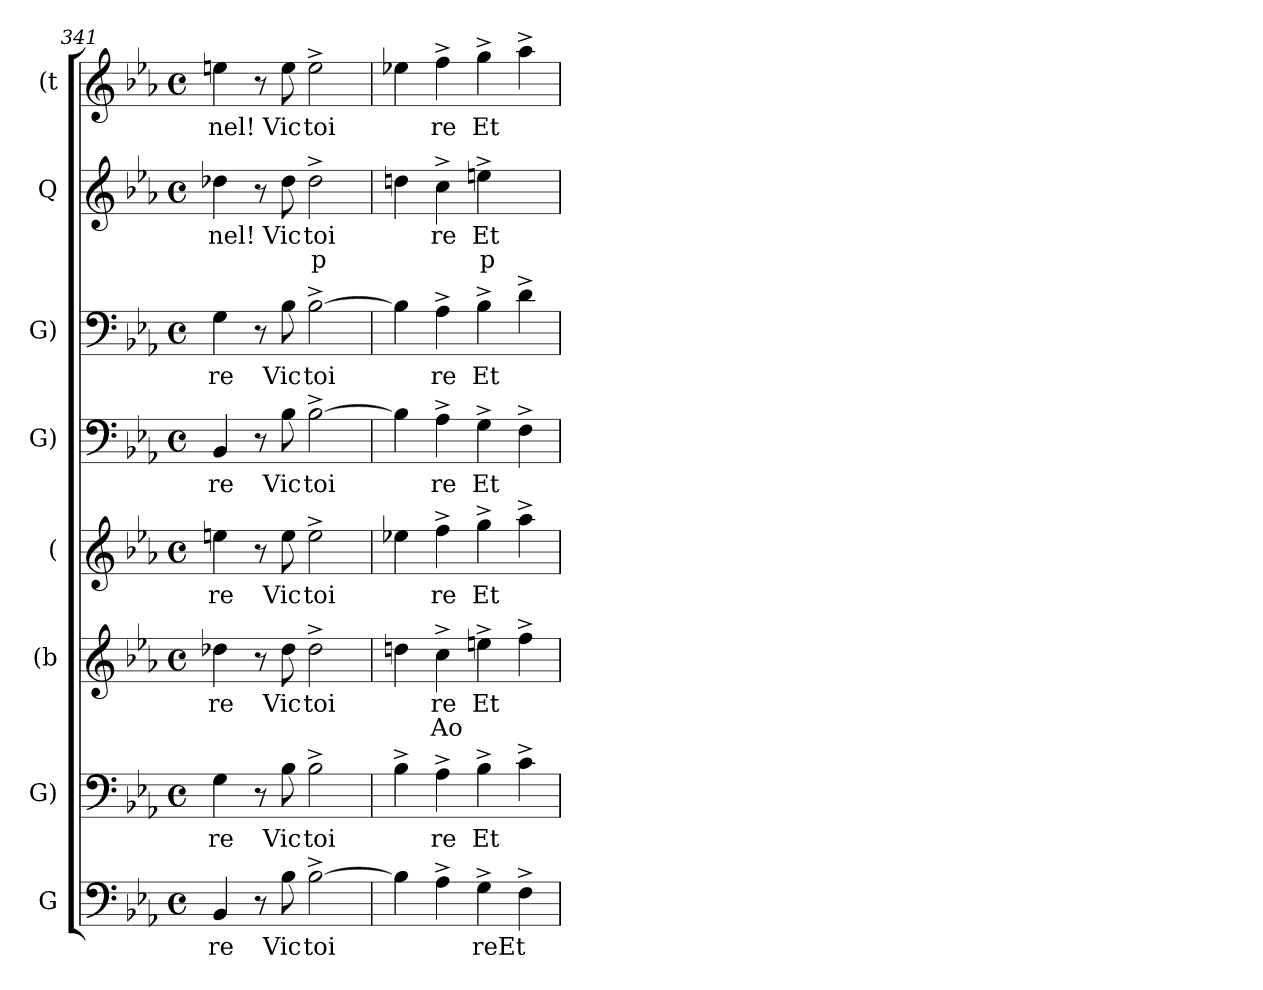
**kern	**text	**kern	**text	**kern	**text	**text	**kern	**text	**kern	**text	**kern	**text	**kern	**text	**text	**kern	**text
*part8	*part8	*part7	*part7	*part6	*part6	*part6	*part5	*part5	*part4	*part4	*part3	*part3	*part2	*part2	*part2	*part1	*part1
*staff8	*staff8	*staff7	*staff7	*staff6	*staff6	*staff6	*staff5	*staff5	*staff4	*staff4	*staff3	*staff3	*staff2	*staff2	*staff2	*staff1	*staff1
*I"G	*	*I"G)	*	*I"(b	*	*	*I"(	*	*I"G)	*	*I"G)	*	*I"Q	*	*	*I"(t	*
*clefF4	*	*clefF4	*	*clefG2	*	*	*clefG2	*	*clefF4	*	*clefF4	*	*clefG2	*	*	*clefG2	*
*k[b-e-a-]	*	*k[b-e-a-]	*	*k[b-e-a-]	*	*	*k[b-e-a-]	*	*k[b-e-a-]	*	*k[b-e-a-]	*	*k[b-e-a-]	*	*	*k[b-e-a-]	*
*M4/4	*	*M4/4	*	*M4/4	*	*	*M4/4	*	*M4/4	*	*M4/4	*	*M4/4	*	*	*M4/4	*
*met(c)	*	*met(c)	*	*met(c)	*	*	*met(c)	*	*met(c)	*	*met(c)	*	*met(c)	*	*	*met(c)	*
=341	=341	=341	=341	=341	=341	=341	=341	=341	=341	=341	=341	=341	=341	=341	=341	=341	=341
4BB-i/	re	4Gi\	re	4dd-Xi\	re	.	4eeni\	re	4BB-i/	re	4Gi\	re	4dd-Xi\	nel!	.	4eeni\	nel!
8r	.	8r	.	8r	.	.	8r	.	8r	.	8r	.	8r	.	.	8r	.
8B-i\	Vic	8B-i\	Vic	8dd-i\	Vic	.	8eei\	Vic	8B-i\	Vic	8B-i\	Vic	8dd-i\	Vic	.	8eei\	Vic
[2B-^>i\	toi	2B-^<i\	toi	2dd-^>i\	toi	.	2ee^>i\	toi	[2B-^>i\	toi	[2B-^>i\	toi	2dd-^>i\	toi	p	2ee^>i\	toi
=342	=342	=342	=342	=342	=342	=342	=342	=342	=342	=342	=342	=342	=342	=342	=342	=342	=342
4B-i\]	--	4B-^<i\	.	4ddni\	.	.	4ee-Xi\	.	4B-i\]	.	4B-i\]	--	4ddni\	.	.	4ee-Xi\	.
4A-^>i\	.	4A-^<i\	re	4cc^>i\	re	Ao	4ff^>i\	re	4A-^>i\	re	4A-^<i\	re	4cc^>i\	re	.	4ff^>i\	re
4G^>i\	reEt	4B-^<i\	Et	4een^>^>i\	Et	.	4gg^>i\	Et	4G^>i\	Et	4B-^<i\	Et	4een^>^>i\	Et	p	4gg^>^>i\	Et
4F^>i\	.	4c^<i\	.	4ff^>i\	.	.	4aa-^>i\	.	4F^>i\	.	4d^<i\	.	4ryy	.	.	4aa-^>i\	.
=	=	=	=	=	=	=	=	=	=	=	=	=	=	=	=	=	=
*-	*-	*-	*-	*-	*-	*-	*-	*-	*-	*-	*-	*-	*-	*-	*-	*-	*-
